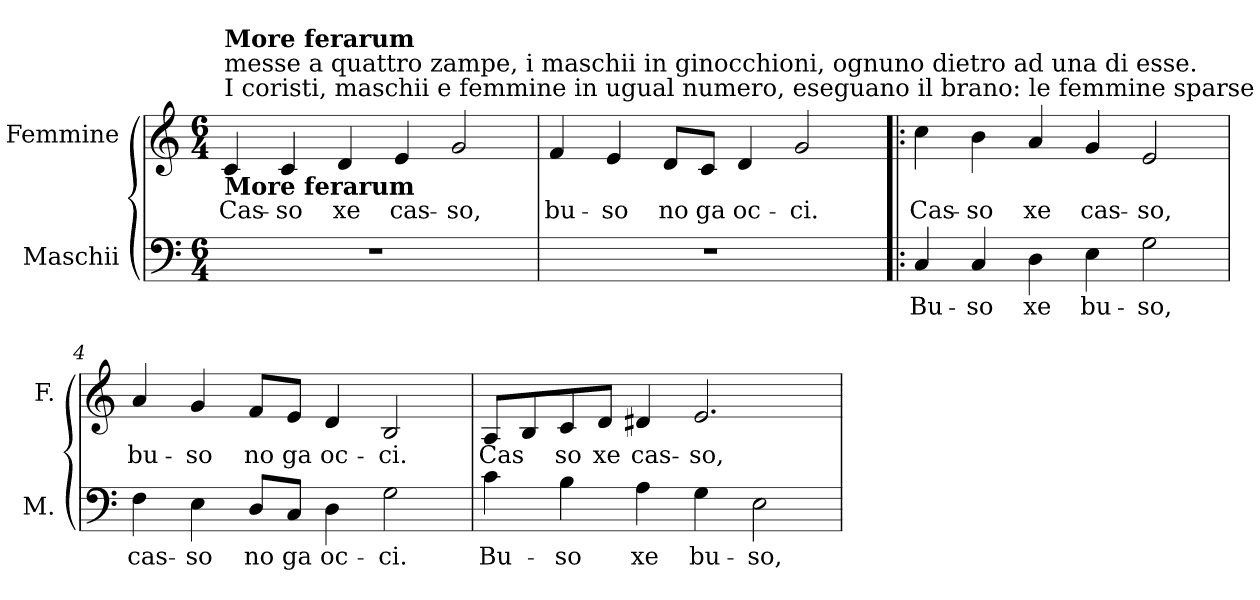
**kern	**text	**kern	**text
*part2	*part2	*part1	*part1
*staff2	*staff2	*staff1	*staff1
*I"Maschii	*	*I"Femmine	*
*I'M.	*	*I'F.	*
!!LO:PB:g=z
*clefF4	*	*clefG2	*
*k[]	*	*k[]	*
*C:	*	*C:	*
*M6/4	*	*M6/4	*
=1	=1	=1	=1
!LO:N:vis=1	!	!	!
!	!	!LO:TX:a:t=I coristi, maschii e femmine in ugual numero, eseguano il brano&colon; le femmine sparse nella sala,	!
!	!	!LO:TX:t=messe a quattro zampe, i maschii in ginocchioni, ognuno dietro ad una di esse.	!
!	!	!LO:TX:a:B:t=More ferarum	!
!	!	!LO:TX:b:B:t=More ferarum	!
!	!	!	!LO:LY:b:color=#000000
1.r	.	4ci/	Cas-
!	!	!	!LO:LY:b:color=#000000
.	.	4ci/	-so
!	!	!	!LO:LY:b:color=#000000
.	.	4di/	xe
!	!	!	!LO:LY:b:color=#000000
.	.	4ei/	cas-
!	!	!	!LO:LY:b:color=#000000
.	.	2gi/	-so,
=2	=2	=2	=2
!LO:N:vis=1	!	!	!
!	!	!	!LO:LY:b:color=#000000
1.r	.	4fi/	bu-
!	!	!	!LO:LY:b:color=#000000
.	.	4ei/	-so
!	!	!	!LO:LY:b:color=#000000
.	.	8di/L	no
!	!	!	!LO:LY:b:color=#000000
.	.	8ci/J	ga
!	!	!	!LO:LY:b:color=#000000
.	.	4di/	oc-
!	!	!	!LO:LY:b:color=#000000
.	.	2gi/	-ci.
=3!|:	=3!|:	=3!|:	=3!|:
!	!LO:LY:b:color=#000000	!	!
!	!	!	!LO:LY:b:color=#000000
4Ci/	Bu-	4cci\	Cas-
!	!LO:LY:b:color=#000000	!	!
!	!	!	!LO:LY:b:color=#000000
4Ci/	-so	4bi\	-so
!	!LO:LY:b:color=#000000	!	!
!	!	!	!LO:LY:b:color=#000000
4Di\	xe	4ai/	xe
!	!LO:LY:b:color=#000000	!	!
!	!	!	!LO:LY:b:color=#000000
4Ei\	bu-	4gi/	cas-
!	!LO:LY:b:color=#000000	!	!
!	!	!	!LO:LY:b:color=#000000
2Gi\	-so,	2ei/	-so,
!!LO:LB:g=z
=4	=4	=4	=4
!	!LO:LY:b:color=#000000	!	!
!	!	!	!LO:LY:b:color=#000000
4Fi\	cas-	4ai/	bu-
!	!LO:LY:b:color=#000000	!	!
!	!	!	!LO:LY:b:color=#000000
4Ei\	-so	4gi/	-so
!	!LO:LY:b:color=#000000	!	!
!	!	!	!LO:LY:b:color=#000000
8Di/L	no	8fi/L	no
!	!LO:LY:b:color=#000000	!	!
!	!	!	!LO:LY:b:color=#000000
8Ci/J	ga	8ei/J	ga
!	!LO:LY:b:color=#000000	!	!
!	!	!	!LO:LY:b:color=#000000
4Di\	oc-	4di/	oc-
!	!LO:LY:b:color=#000000	!	!
!	!	!	!LO:LY:b:color=#000000
2Gi\	-ci.	2Bi/	-ci.
=5	=5	=5	=5
!	!LO:LY:b:color=#000000	!	!
!	!	!	!LO:LY:b:color=#000000
4ci\	Bu-	8Ai/L	Cas
.	.	8Bi/	.
!	!LO:LY:b:color=#000000	!	!
!	!	!	!LO:LY:b:color=#000000
4Bi\	-so	8ci/	so
!	!	!	!LO:LY:b:color=#000000
.	.	8di/J	xe
!	!LO:LY:b:color=#000000	!	!
!	!	!	!LO:LY:b:color=#000000
4Ai\	xe	4d#Xi/	cas-
!	!LO:LY:b:color=#000000	!	!
!	!	!	!LO:LY:b:color=#000000
4Gi\	bu-	2.ei/	-so,
!	!LO:LY:b:color=#000000	!	!
2Ei\	-so,	.	.
=	=	=	=
*-	*-	*-	*-
